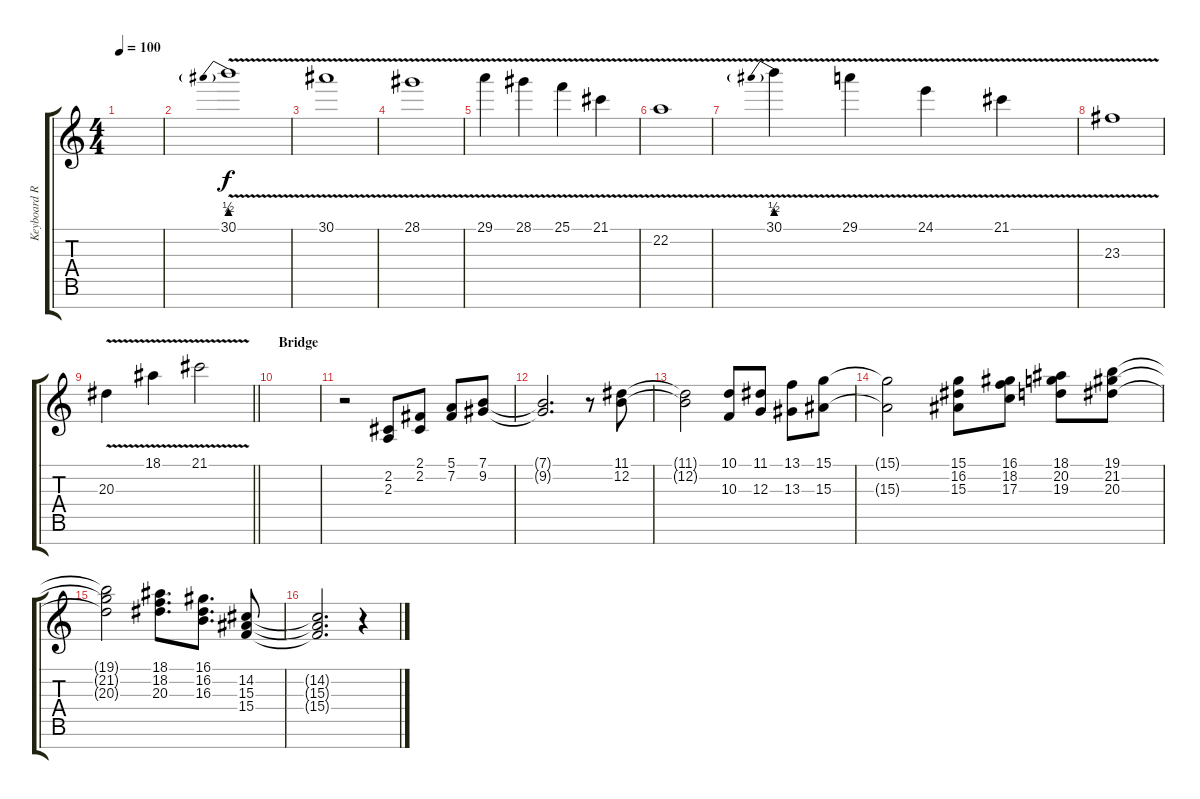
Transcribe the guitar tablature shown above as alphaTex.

\track ("Keyboard R" "Keyboard R") {instrument pad1newage}
\staff {score tabs}
\tuning (E4 B3 G3 D3 A2 E2 B1) {hide}
\ts (4 4)
\tempo 100
\clef g2
\ks c
|
30.1{be (prebend 0 2 60 2) v}.1 |
30.1{v}.1 |
28.1{v}.1 |
29.1{v}.4 28.1{v}.4 25.1{v}.4 21.1{v}.4 |
22.2{v}.1 |
30.1{be (prebend 0 2 60 2) v}.4 29.1{v}.4 24.1{v}.4 21.1{v}.4 |
23.3{v}.1 |
\barLineRight lightlight
20.3{v}.4 18.1{v}.4 21.1{v}.2 |
\section ("" "Bridge")
|
r.2{instrument choiraahs} (2.2 2.3).8 (2.1 2.2).8 (5.1 7.2).8 (7.1 9.2).8 |
(7.1{t} 9.2{t}).2{d} r.8 (11.1 12.2).8 |
(11.1{t} 12.2{t}).2 (10.1 10.3).8 (11.1 12.3).8 (13.1 13.3).8 (15.1 15.3).8 |
(15.1{t} 15.3{t}).2 (15.1 16.2 15.3).8 (16.1 18.2 17.3).8 (18.1 20.2 19.3).8 (19.1 21.2 20.3).8 |
(19.1{t} 21.2{t} 20.3{t}).2 (18.1 18.2 20.3).8{d} (16.1 16.2 16.3).8{d} (14.2 15.3 15.4).8 |
(14.2{t} 15.3{t} 15.4{t}).2{d} r.4
